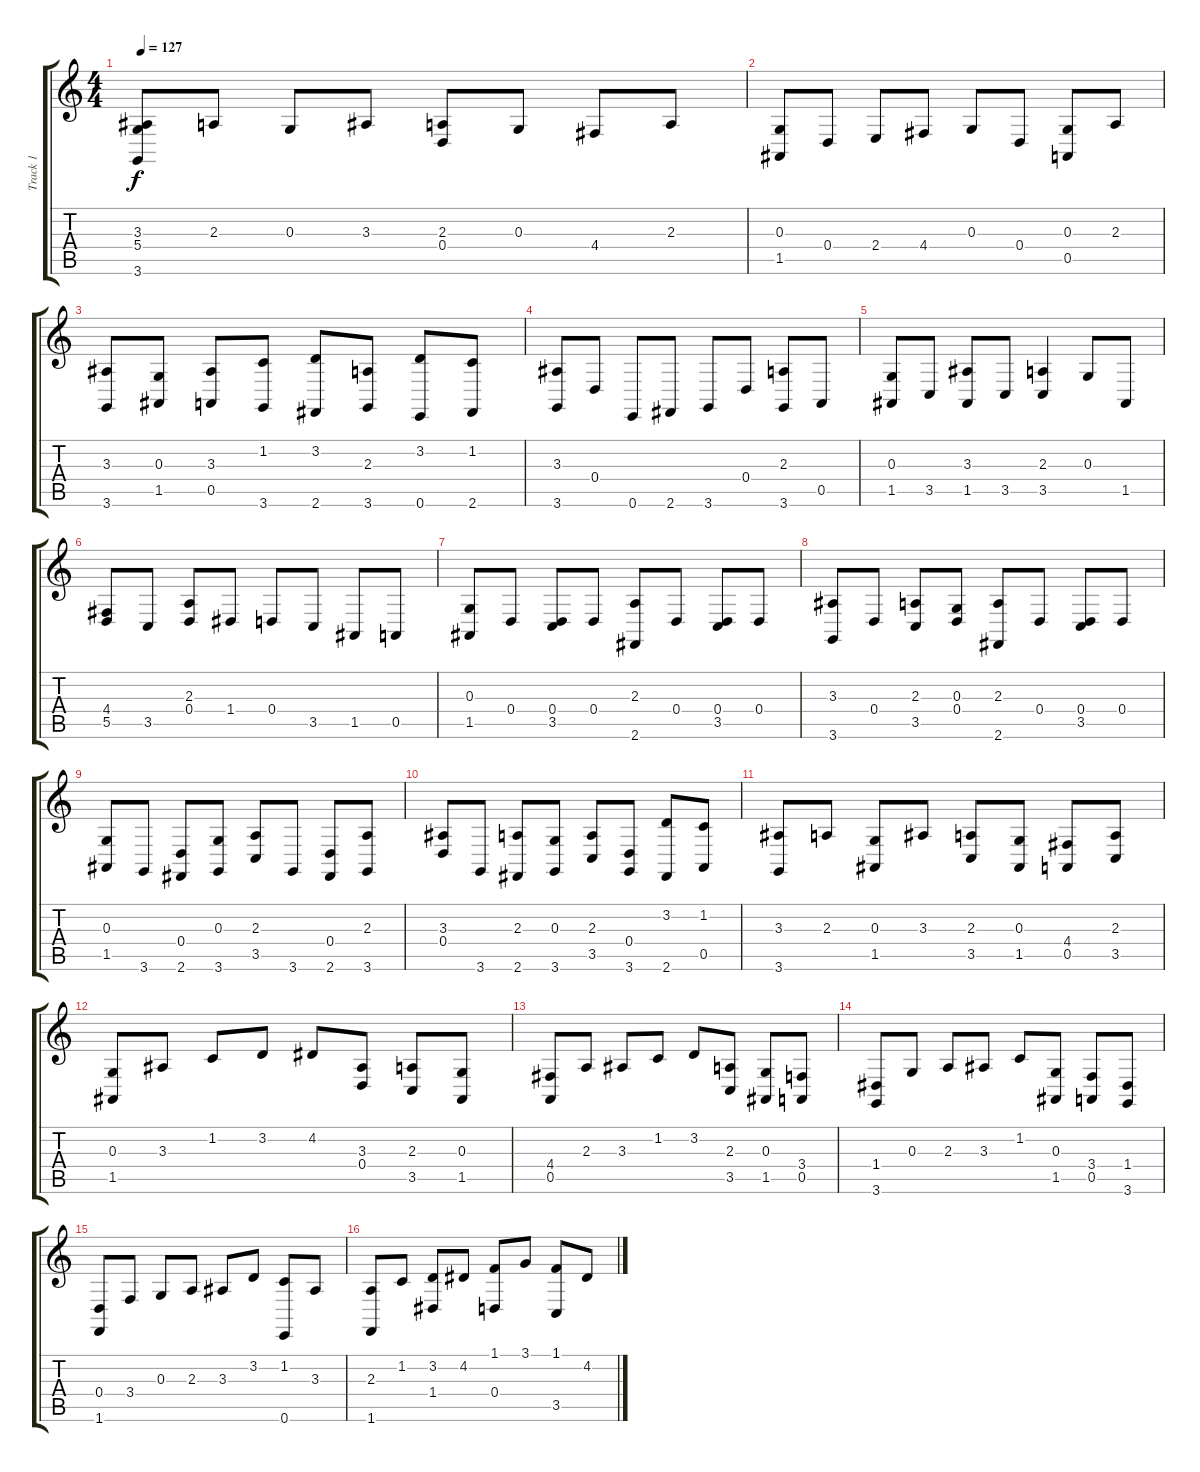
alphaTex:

\track ("Track 1" "Track 1") {instrument drawbarorgan}
\staff {score tabs}
\tuning (E4 B3 G3 D3 A2 E2) {hide}
\ts (4 4)
\tempo 127
\clef g2
\ks c
(3.3 5.4 3.6).8{dy f} 2.3.8 0.3.8 3.3.8 (2.3 0.4).8 0.3.8 4.4.8 2.3.8 |
(0.3 1.5).8 0.4.8 2.4.8 4.4.8 0.3.8 0.4.8 (0.3 0.5).8 2.3.8 |
(3.3 3.6).8 (0.3 1.5).8 (3.3 0.5).8 (1.2 3.6).8 (3.2 2.6).8 (2.3 3.6).8 (3.2 0.6).8 (1.2 2.6).8 |
(3.3 3.6).8 0.4.8 0.6.8 2.6.8 3.6.8 0.4.8 (2.3 3.6).8 0.5.8 |
(0.3 1.5).8 3.5.8 (3.3 1.5).8 3.5.8 (2.3 3.5).4 0.3.8 1.5.8 |
(4.4 5.5).8 3.5.8 (2.3 0.4).8 1.4.8 0.4.8 3.5.8 1.5.8 0.5.8 |
(0.3 1.5).8 0.4.8 (0.4 3.5).8 0.4.8 (2.3 2.6).8 0.4.8 (0.4 3.5).8 0.4.8 |
(3.3 3.6).8 0.4.8 (2.3 3.5).8 (0.3 0.4).8 (2.3 2.6).8 0.4.8 (0.4 3.5).8 0.4.8 |
(0.3 1.5).8 3.6.8 (0.4 2.6).8 (0.3 3.6).8 (2.3 3.5).8 3.6.8 (0.4 2.6).8 (2.3 3.6).8 |
(3.3 0.4).8 3.6.8 (2.3 2.6).8 (0.3 3.6).8 (2.3 3.5).8 (0.4 3.6).8 (3.2 2.6).8 (1.2 0.5).8 |
(3.3 3.6).8 2.3.8 (0.3 1.5).8 3.3.8 (2.3 3.5).8 (0.3 1.5).8 (4.4 0.5).8 (2.3 3.5).8 |
(0.3 1.5).8 3.3.8 1.2.8 3.2.8 4.2.8 (3.3 0.4).8 (2.3 3.5).8 (0.3 1.5).8 |
(4.4 0.5).8 2.3.8 3.3.8 1.2.8 3.2.8 (2.3 3.5).8 (0.3 1.5).8 (3.4 0.5).8 |
(1.4 3.6).8 0.3.8 2.3.8 3.3.8 1.2.8 (0.3 1.5).8 (3.4 0.5).8 (1.4 3.6).8 |
(0.4 1.6).8 3.4.8 0.3.8 2.3.8 3.3.8 3.2.8 (1.2 0.6).8 3.3.8 |
(2.3 1.6).8 1.2.8 (3.2 1.4).8 4.2.8 (1.1 0.4).8 3.1.8 (1.1 3.5).8 4.2.8
